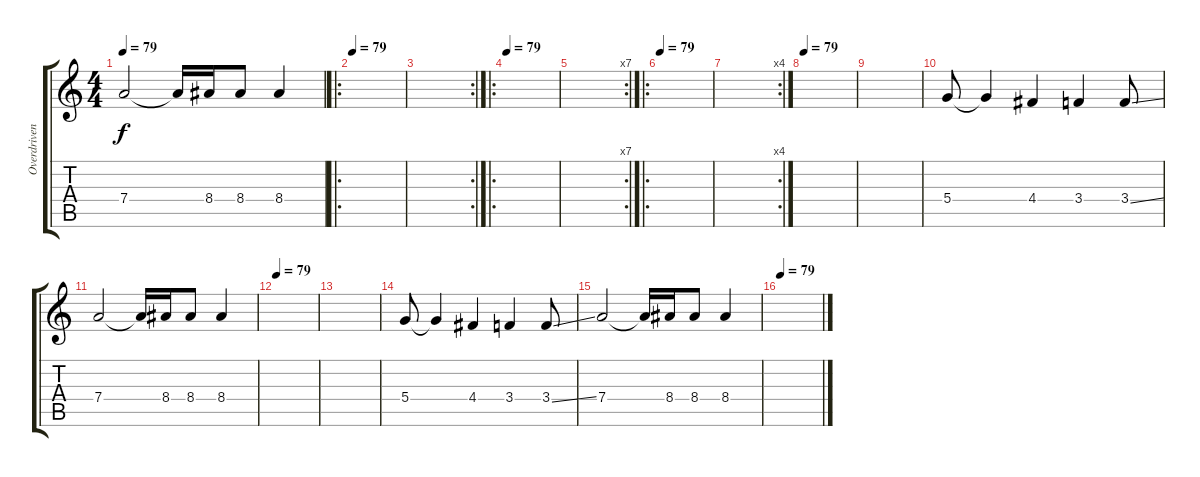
\track ("Overdriven Guitar" "Overdriven") {instrument overdrivenguitar}
\staff {score tabs}
\tuning (E4 B3 G3 D3 A2 D2) {hide}
\ts (4 4)
\tempo 79
\clef g2
\ks c
7.4.2{dy f} 7.4{t}.16 8.4.16 8.4.8 8.4.4 |
\ro
\tempo 79
|
\rc 2
|
\ro
\tempo 79
|
\rc 7
|
\ro
\tempo 79
|
\rc 4
|
\tempo 79
|
|
5.4.8 5.4{t}.4 4.4.4 3.4.4 3.4{ss}.8 |
7.4.2 7.4{t}.16 8.4.16 8.4.8 8.4.4 |
\tempo 79
|
|
5.4.8 5.4{t}.4 4.4.4 3.4.4 3.4{ss}.8 |
7.4.2 7.4{t}.16 8.4.16 8.4.8 8.4.4 |
\tempo 79
